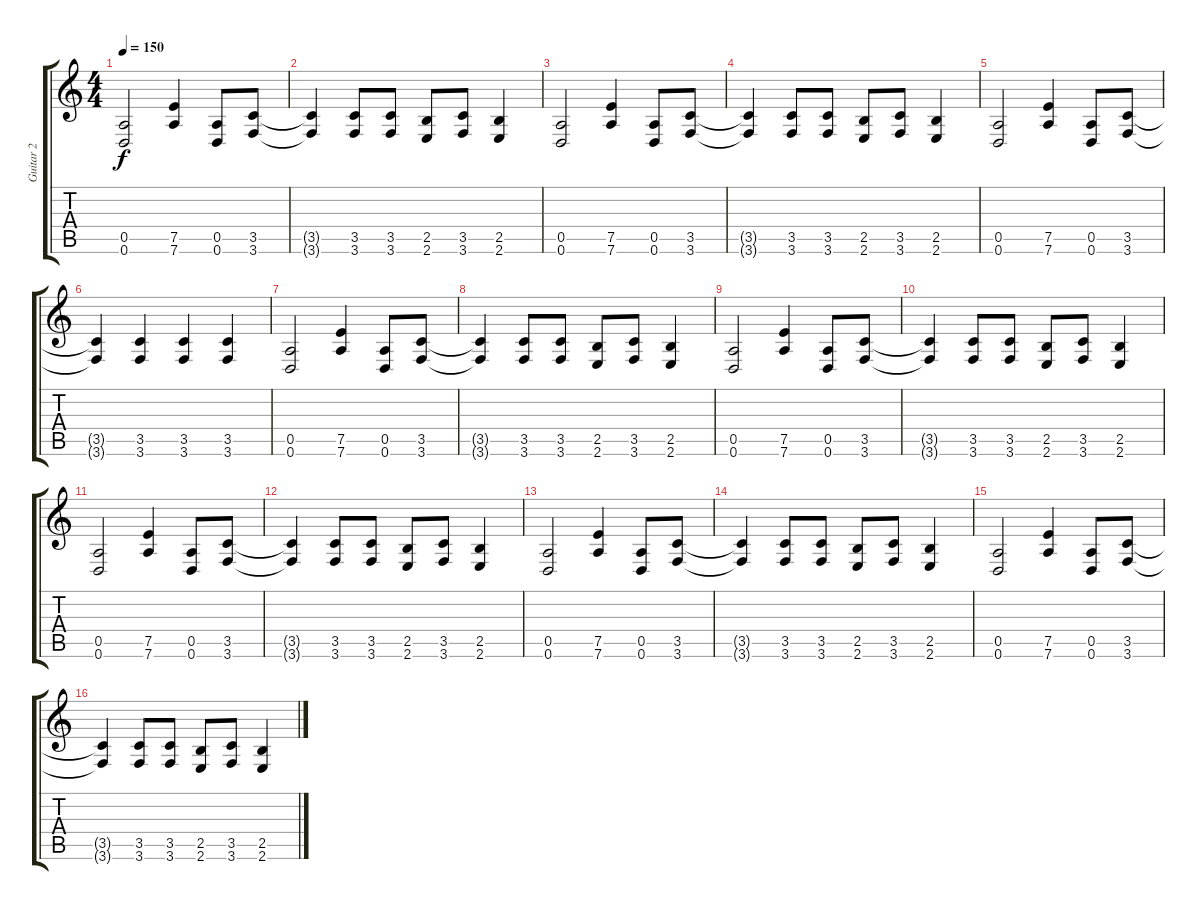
\track ("Guitar 2" "Guitar 2") {instrument distortionguitar}
\staff {score tabs}
\tuning (E4 B3 G3 D3 A2 D2) {hide}
\ts (4 4)
\tempo 150
\clef g2
\ks c
(0.5 0.6).2{dy f} (7.5 7.6).4 (0.5 0.6).8 (3.5 3.6).8 |
(3.5{t} 3.6{t}).4 (3.5 3.6).8 (3.5 3.6).8 (2.5 2.6).8 (3.5 3.6).8 (2.5 2.6).4 |
(0.5 0.6).2 (7.5 7.6).4 (0.5 0.6).8 (3.5 3.6).8 |
(3.5{t} 3.6{t}).4 (3.5 3.6).8 (3.5 3.6).8 (2.5 2.6).8 (3.5 3.6).8 (2.5 2.6).4 |
(0.5 0.6).2 (7.5 7.6).4 (0.5 0.6).8 (3.5 3.6).8 |
(3.5{t} 3.6{t}).4 (3.5 3.6).4 (3.5 3.6).4 (3.5 3.6).4 |
(0.5 0.6).2 (7.5 7.6).4 (0.5 0.6).8 (3.5 3.6).8 |
(3.5{t} 3.6{t}).4 (3.5 3.6).8 (3.5 3.6).8 (2.5 2.6).8 (3.5 3.6).8 (2.5 2.6).4 |
(0.5 0.6).2 (7.5 7.6).4 (0.5 0.6).8 (3.5 3.6).8 |
(3.5{t} 3.6{t}).4 (3.5 3.6).8 (3.5 3.6).8 (2.5 2.6).8 (3.5 3.6).8 (2.5 2.6).4 |
(0.5 0.6).2 (7.5 7.6).4 (0.5 0.6).8 (3.5 3.6).8 |
(3.5{t} 3.6{t}).4 (3.5 3.6).8 (3.5 3.6).8 (2.5 2.6).8 (3.5 3.6).8 (2.5 2.6).4 |
(0.5 0.6).2 (7.5 7.6).4 (0.5 0.6).8 (3.5 3.6).8 |
(3.5{t} 3.6{t}).4 (3.5 3.6).8 (3.5 3.6).8 (2.5 2.6).8 (3.5 3.6).8 (2.5 2.6).4 |
(0.5 0.6).2 (7.5 7.6).4 (0.5 0.6).8 (3.5 3.6).8 |
(3.5{t} 3.6{t}).4 (3.5 3.6).8 (3.5 3.6).8 (2.5 2.6).8 (3.5 3.6).8 (2.5 2.6).4
